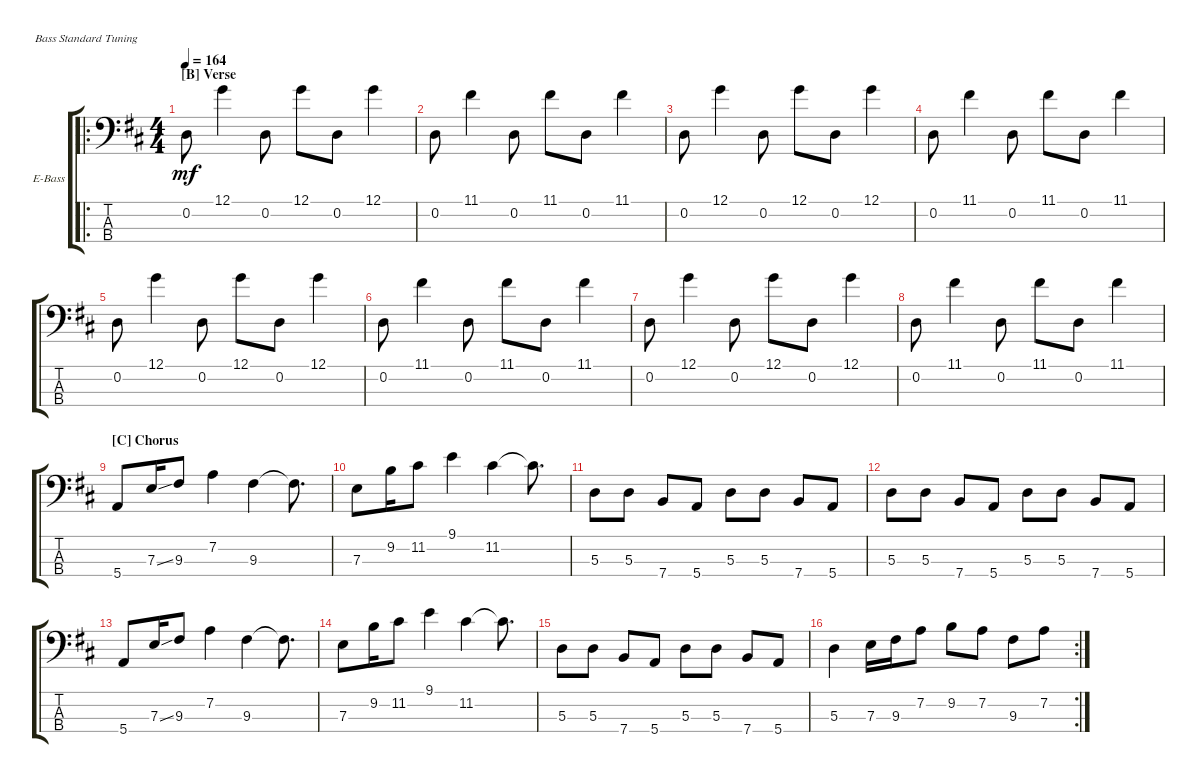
\bracketExtendMode groupsimilarinstruments
\firstSystemTrackNameOrientation horizontal
\otherSystemsTrackNameOrientation horizontal
\chordDiagramsInScore
\track ("Electric Bass" "E-Bass") {instrument electricbassfinger}
\staff {score tabs}
\tuning (G2 D2 A1 E1)
\ro
\ts (4 4)
\section ("B" "Verse")
\tempo 164
\clef f4
\ks d
0.2.8{dy mf} 12.1.4 0.2.8 12.1.8 0.2.8 12.1.4 |
0.2.8 11.1.4 0.2.8 11.1.8 0.2.8 11.1.4 |
0.2.8 12.1.4 0.2.8 12.1.8 0.2.8 12.1.4 |
0.2.8 11.1.4 0.2.8 11.1.8 0.2.8 11.1.4 |
0.2.8 12.1.4 0.2.8 12.1.8 0.2.8 12.1.4 |
0.2.8 11.1.4 0.2.8 11.1.8 0.2.8 11.1.4 |
0.2.8 12.1.4 0.2.8 12.1.8 0.2.8 12.1.4 |
0.2.8 11.1.4 0.2.8 11.1.8 0.2.8 11.1.4 |
\section ("C" "Chorus")
5.4.8{beam merge} 7.3{ss}.16{beam merge} 9.3.8 7.2.4 9.3.4 9.3{t}.8{d} |
7.3.8{beam merge} 9.2.16{beam merge} 11.2.8 9.1.4 11.2.4 11.2{t}.8{d} |
5.3.8 5.3.8 7.4.8 5.4.8 5.3.8 5.3.8 7.4.8 5.4.8 |
5.3.8 5.3.8 7.4.8 5.4.8 5.3.8 5.3.8 7.4.8 5.4.8 |
5.4.8{beam merge} 7.3{ss}.16{beam merge} 9.3.8 7.2.4 9.3.4 9.3{t}.8{d} |
7.3.8{beam merge} 9.2.16{beam merge} 11.2.8 9.1.4 11.2.4 11.2{t}.8{d} |
5.3.8 5.3.8 7.4.8 5.4.8 5.3.8 5.3.8 7.4.8 5.4.8 |
\rc 2
5.3.4 7.3.16 9.3.16 7.2.8 9.2.8 7.2.8 9.3.8 7.2.8
